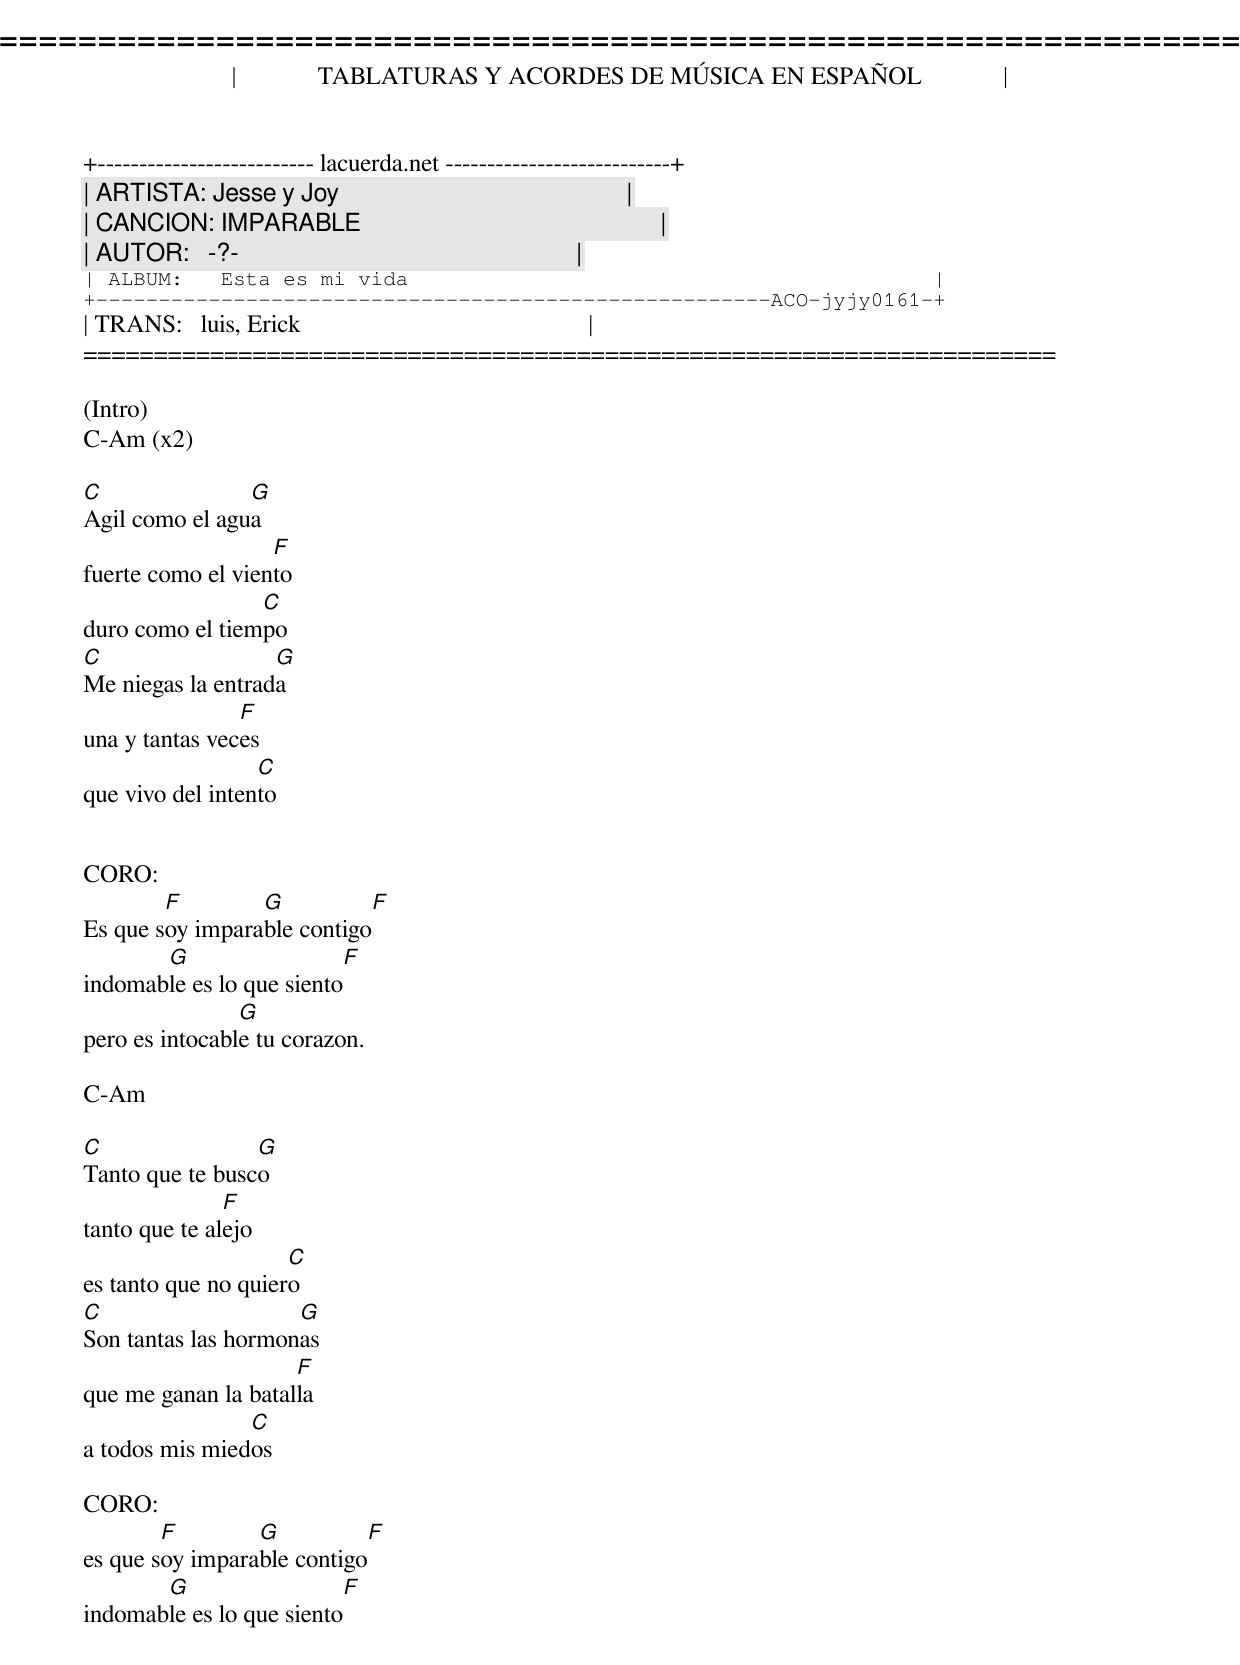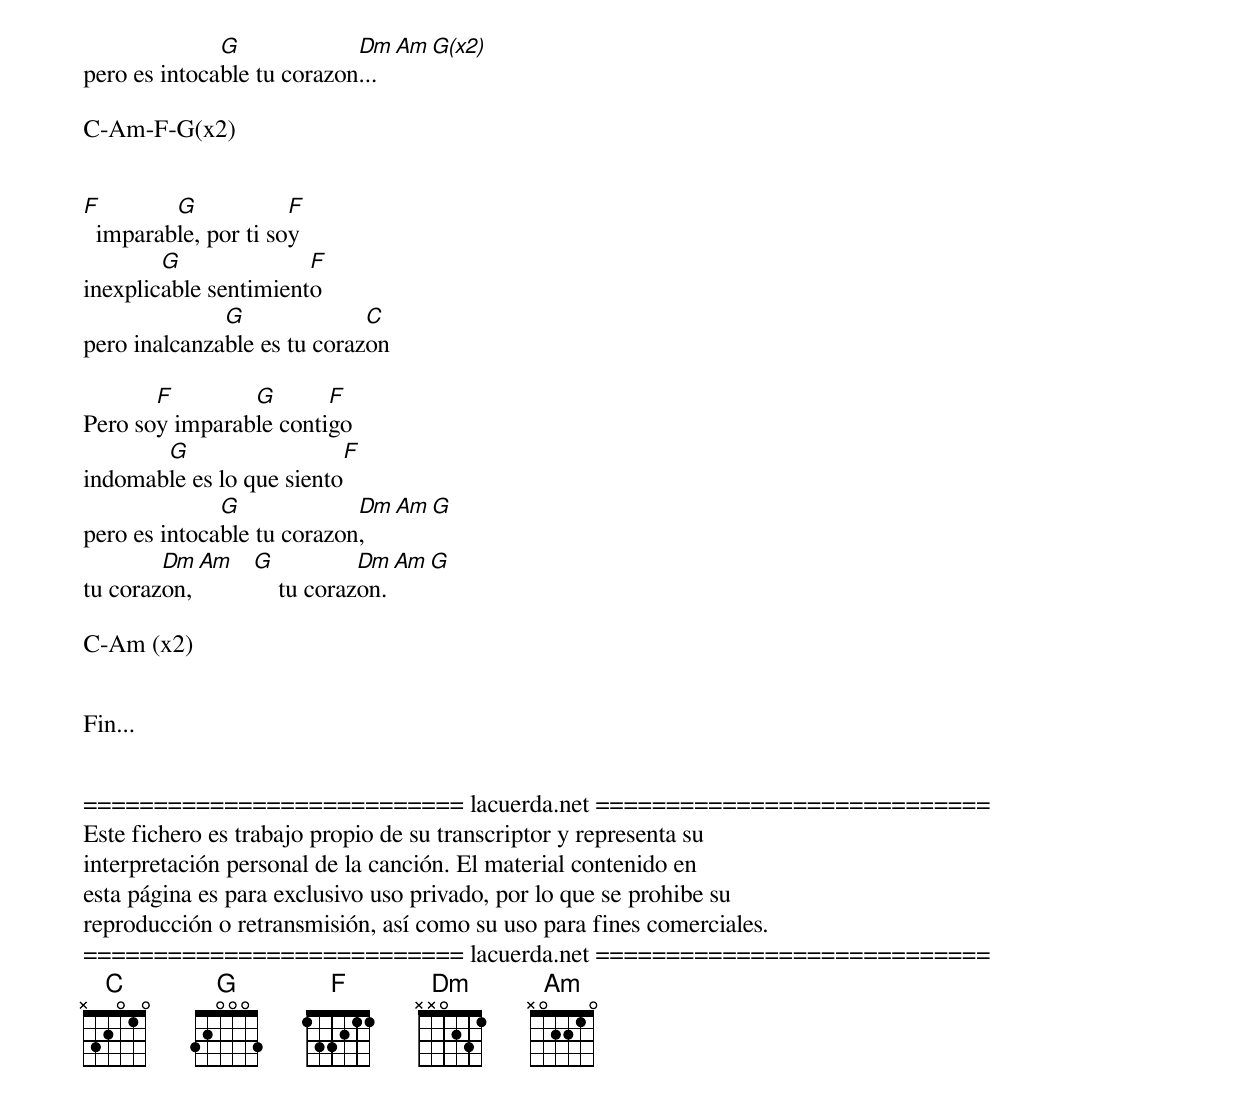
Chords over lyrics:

=====================================================================
|             TABLATURAS Y ACORDES DE MÚSICA EN ESPAÑOL             |
+-------------------------- lacuerda.net ---------------------------+
| ARTISTA: Jesse y Joy                                              |
| CANCION: IMPARABLE                                                |
| AUTOR:   -?-                                                      |
| ALBUM:   Esta es mi vida                                          |
+------------------------------------------------------ACO-jyjy0161-+
| TRANS:   luis, Erick                                              |
=====================================================================

(Intro)
C-Am (x2)

C               G
Agil como el agua
                   F
fuerte como el viento
                 C
duro como el tiempo
C                  G
Me niegas la entrada
                F
una y tantas veces
                  C
que vivo del intento


CORO:
        F        G           F
Es que soy imparable contigo
       G                  F
indomable es lo que siento
                G
pero es intocable tu corazon.

C-Am

C                G
Tanto que te busco
               F
tanto que te alejo
                     C
es tanto que no quiero
C                    G
Son tantas las hormonas
                     F
que me ganan la batalla
                C
a todos mis miedos

CORO:
        F        G           F
es que soy imparable contigo
       G                  F
indomable es lo que siento
              G             Dm Am G(x2)
pero es intocable tu corazon...

C-Am-F-G(x2)


F        G            F
  imparable, por ti soy
        G              F
inexplicable sentimiento
              G              C
pero inalcanzable es tu corazon

       F        G       F
Pero soy imparable contigo
       G                  F
indomable es lo que siento
              G             Dm Am G
pero es intocable tu corazon,
        Dm Am G           Dm Am G
tu corazon,       tu corazon.

C-Am (x2)


Fin...


=========================== lacuerda.net ============================
Este fichero es trabajo propio de su transcriptor y representa su
interpretación personal de la canción. El material contenido en
esta página es para exclusivo uso privado, por lo que se prohibe su
reproducción o retransmisión, así como su uso para fines comerciales.
=========================== lacuerda.net ============================
